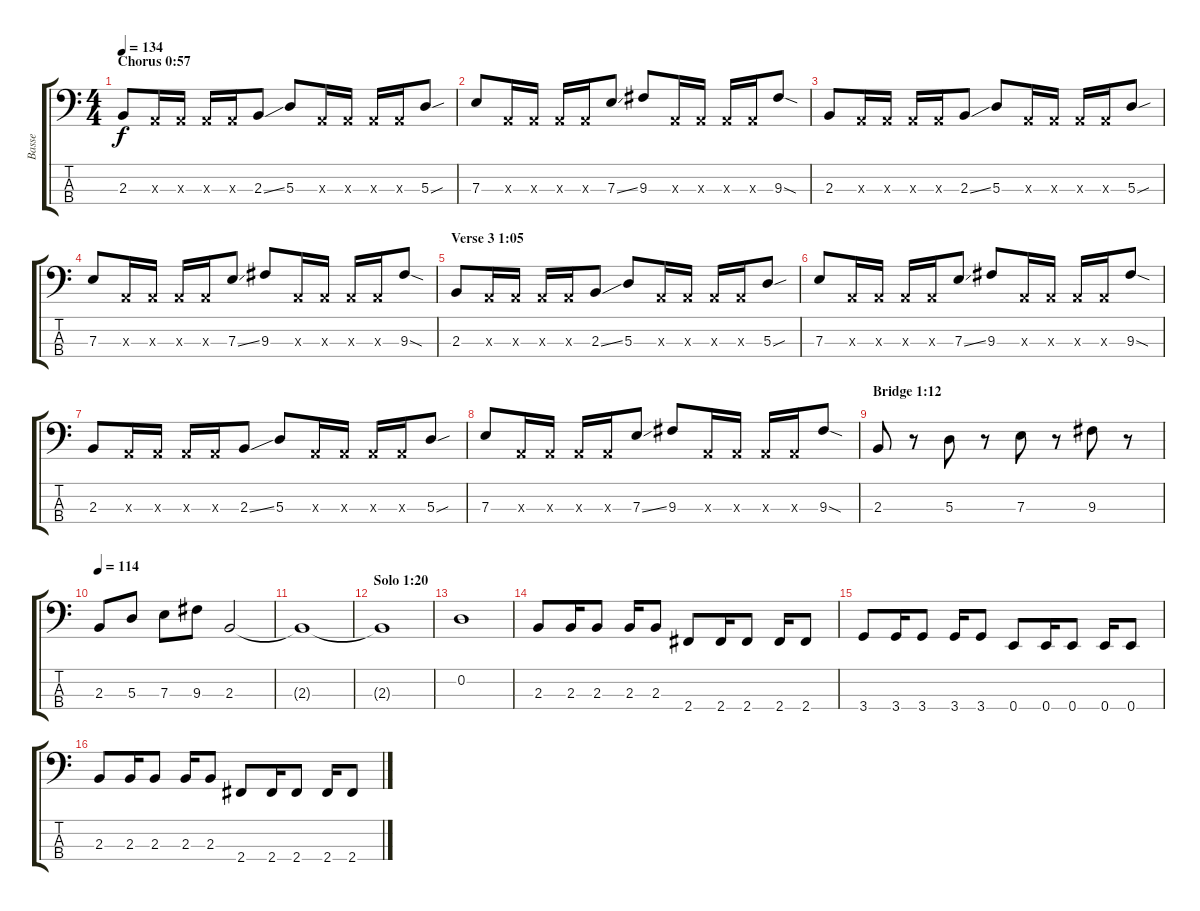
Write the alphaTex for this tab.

\track ("Basse" "Basse") {instrument electricbasspick}
\staff {score tabs}
\tuning (G2 D2 A1 E1) {hide}
\ts (4 4)
\section ("" "Chorus 0:57")
\tempo 134
\clef f4
\ks c
2.3.8{dy f} 0.3{x}.16 0.3{x}.16 0.3{x}.16 0.3{x}.16 2.3{ss}.8 5.3.8 0.3{x}.16 0.3{x}.16 0.3{x}.16 0.3{x}.16 5.3{sou}.8 |
7.3.8 0.3{x}.16 0.3{x}.16 0.3{x}.16 0.3{x}.16 7.3{ss}.8 9.3.8 0.3{x}.16 0.3{x}.16 0.3{x}.16 0.3{x}.16 9.3{sod}.8 |
2.3.8 0.3{x}.16 0.3{x}.16 0.3{x}.16 0.3{x}.16 2.3{ss}.8 5.3.8 0.3{x}.16 0.3{x}.16 0.3{x}.16 0.3{x}.16 5.3{sou}.8 |
7.3.8 0.3{x}.16 0.3{x}.16 0.3{x}.16 0.3{x}.16 7.3{ss}.8 9.3.8 0.3{x}.16 0.3{x}.16 0.3{x}.16 0.3{x}.16 9.3{sod}.8 |
\section ("" "Verse 3 1:05")
2.3.8 0.3{x}.16 0.3{x}.16 0.3{x}.16 0.3{x}.16 2.3{ss}.8 5.3.8 0.3{x}.16 0.3{x}.16 0.3{x}.16 0.3{x}.16 5.3{sou}.8 |
7.3.8 0.3{x}.16 0.3{x}.16 0.3{x}.16 0.3{x}.16 7.3{ss}.8 9.3.8 0.3{x}.16 0.3{x}.16 0.3{x}.16 0.3{x}.16 9.3{sod}.8 |
2.3.8 0.3{x}.16 0.3{x}.16 0.3{x}.16 0.3{x}.16 2.3{ss}.8 5.3.8 0.3{x}.16 0.3{x}.16 0.3{x}.16 0.3{x}.16 5.3{sou}.8 |
7.3.8 0.3{x}.16 0.3{x}.16 0.3{x}.16 0.3{x}.16 7.3{ss}.8 9.3.8 0.3{x}.16 0.3{x}.16 0.3{x}.16 0.3{x}.16 9.3{sod}.8 |
\section ("" "Bridge 1:12")
2.3.8 r.8 5.3.8 r.8 7.3.8 r.8 9.3.8 r.8 |
\tempo 114
2.3.8 5.3.8 7.3.8 9.3.8 2.3.2 |
2.3{t}.1 |
\section ("" "Solo 1:20")
2.3{t}.1 |
0.2.1 |
2.3.8 2.3.16 2.3.8 2.3.16 2.3.8 2.4.8 2.4.16 2.4.8 2.4.16 2.4.8 |
3.4.8 3.4.16 3.4.8 3.4.16 3.4.8 0.4.8 0.4.16 0.4.8 0.4.16 0.4.8 |
2.3.8 2.3.16 2.3.8 2.3.16 2.3.8 2.4.8 2.4.16 2.4.8 2.4.16 2.4.8
